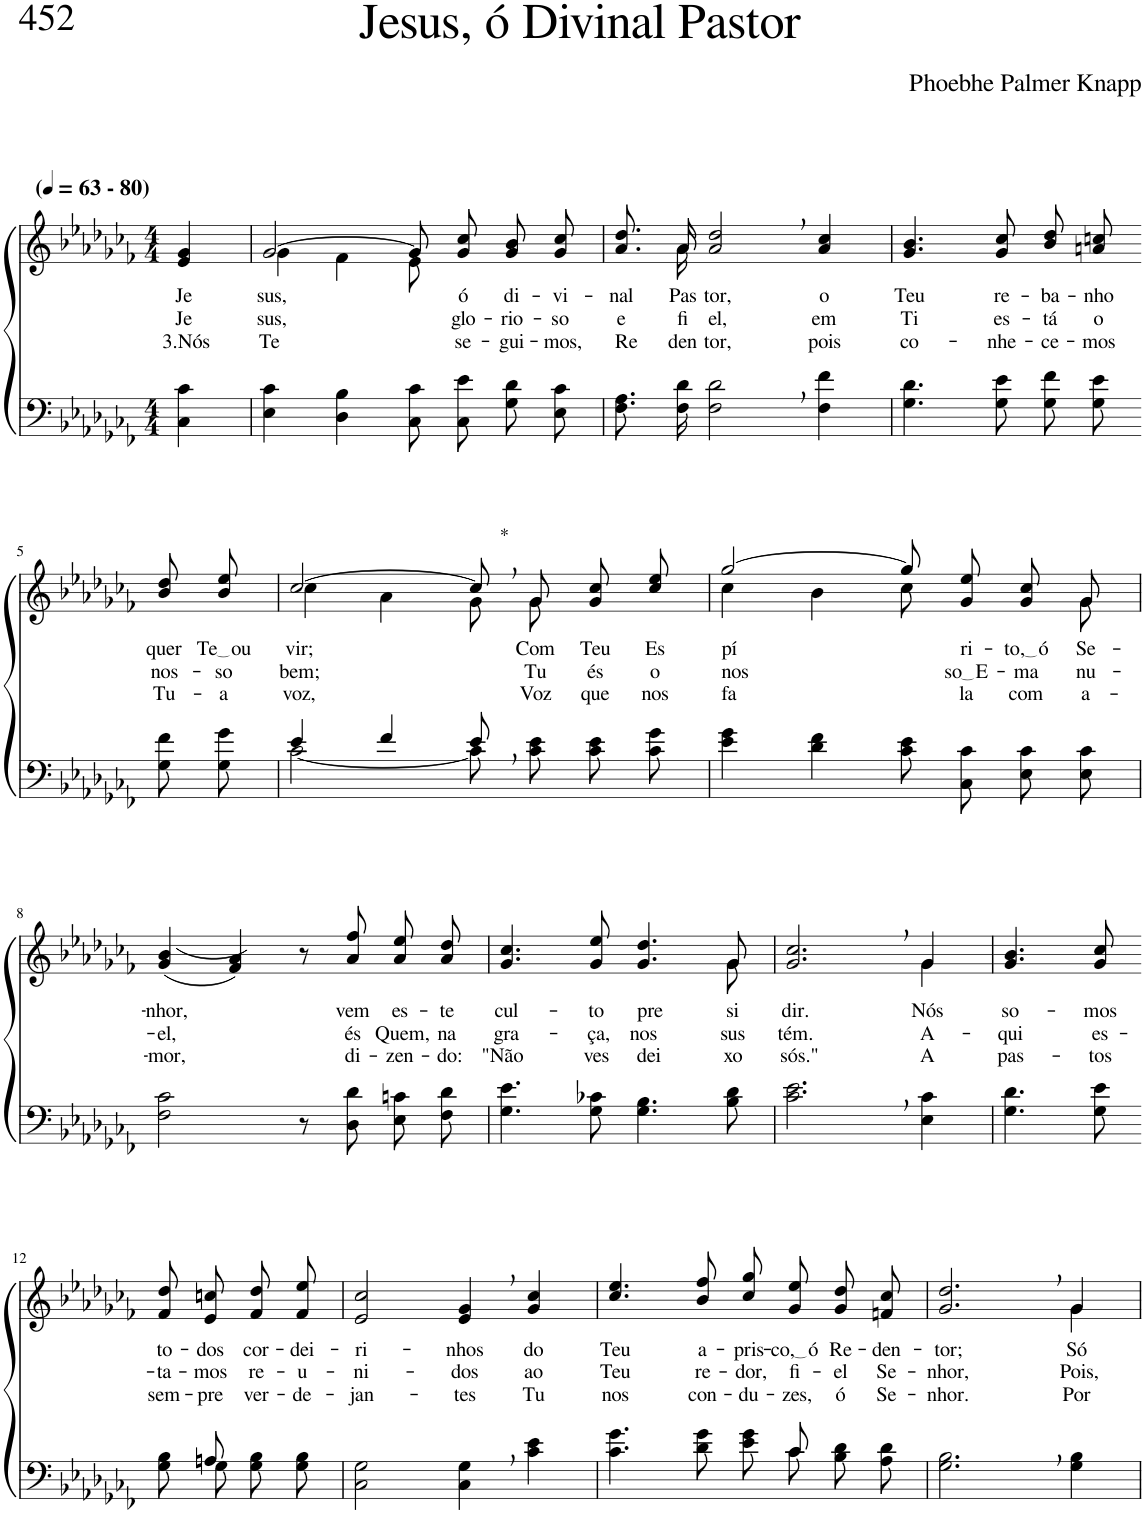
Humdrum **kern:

**kern	**kern	**text	**text	**text
*part2	*part1	*part1	*part1	*part1
*staff2	*staff1	*staff1	*staff1	*staff1
*I"Parte III e IV	*I"Parte I e II	*	*	*
*clefF4	*clefG2	*	*	*
*Trd2c3	*Trd2c3	*	*	*
*k[b-e-a-d-g-c-f-]	*k[b-e-a-d-g-c-f-]	*	*	*
*M4/4	*M4/4	*	*	*
*MM63	*MM63	*	*	*
=1	=1	=1	=1	=1
!	!LO:TX:a:B:t=(	!	!	!
!	!LO:TX:a:B:t=- 80)	!	!	!
!	!	!LO:LY:b	!LO:LY:b	!LO:LY:b
4C-\ 4c-\	4e-/ 4g-/	Je-	Je-	3.Nós
=2	=2	=2	=2	=2
*	*^	*	*	*
!	!	!	!LO:LY:b	!LO:LY:b	!LO:LY:b
4E-\ 4c-\	[2g-/	4g-\	-sus,	-sus,	Te
4D-\ 4B-\	.	4f-\	.	.	.
8C-\ 8c-\L	8g-/L]	8e-\	.	.	.
!	!	!	!LO:LY:b	!LO:LY:b	!LO:LY:b
8C-\ 8e-\J	8g-/ 8cc-/J	4.ryy	ó	glo-	se-
!	!	!	!LO:LY:b	!LO:LY:b	!LO:LY:b
8G-\ 8d-\L	8g-/ 8b-/L	.	di-	-rio-	-gui-
!	!	!	!LO:LY:b	!LO:LY:b	!LO:LY:b
8E-\ 8c-\J	8g-/ 8cc-/J	.	-vi-	-so	-mos,
=3	=3	=3	=3	=3	=3
!	!	!	!LO:LY:b	!LO:LY:b	!LO:LY:b
8.F-\ 8.A-\L	8.a-/ 8.dd-/L	8.ryy	-nal	e	Re-
!	!	!	!LO:LY:b	!LO:LY:b	!LO:LY:b
16F-\ 16d-\Jk	16a-/Jk	16a-\	Pas-	fi-	-den-
!	!	!	!LO:LY:b	!LO:LY:b	!LO:LY:b
2F-\, 2d-\,	2a-/, 2dd-/,	2.ryy	-tor,	el,	-tor,
!	!	!	!LO:LY:b	!LO:LY:b	!LO:LY:b
4F-\ 4f-\	4a-/ 4cc-/	.	o	em	pois
*	*v	*v	*	*	*
=4	=4	=4	=4	=4
!	!	!LO:LY:b	!LO:LY:b	!LO:LY:b
4.G-\ 4.d-\	4.g-/ 4.b-/	Teu	Ti	co-
!	!	!LO:LY:b	!LO:LY:b	!LO:LY:b
8G-\ 8e-\	8g-/ 8cc-/	re-	es-	-nhe-
!	!	!LO:LY:b	!LO:LY:b	!LO:LY:b
8G-\ 8f-\L	8b-\ 8dd-\L	-ba-	-tá	-ce-
!	!	!LO:LY:b	!LO:LY:b	!LO:LY:b
8G-\ 8e-\J	8an\ 8ccn\J	-nho	o	-mos
!!LO:LB:g=z
=5-	=5-	=5-	=5-	=5-
!	!	!LO:LY:b	!LO:LY:b	!LO:LY:b
8G-\ 8f-\L	8b-\ 8dd-\L	quer	nos-	Tu-
!	!	!LO:LY:b	!LO:LY:b	!LO:LY:b
8G-\ 8g-\J	8b-\ 8ee-\J	Te ou	-so	-a
=6	=6	=6	=6	=6
*^	*^	*	*	*
!	!	!	!	!LO:LY:b	!LO:LY:b	!LO:LY:b
4e-/	[2c-\	[2cc-/	4cc-\	vir;	-bem;	voz,
4f-/	.	.	4a-\	.	.	.
!	!	!LO:TX:a:t=*	!	!	!	!
8e-,/	8c-\L]	8cc-,/L]	8g-\L	.	.	.
!	!	!	!	!LO:LY:b	!LO:LY:b	!LO:LY:b
8ryy	8c-\ 8e-\J	8g-/J	8g-\J	Com	Tu	-Voz
!	!	!	!	!LO:LY:b	!LO:LY:b	!LO:LY:b
4ryy	8c-\ 8e-\L	8g-\ 8cc-\L	4ryy	Teu	és	que
!	!	!	!	!LO:LY:b	!LO:LY:b	!LO:LY:b
.	8c-\ 8g-\J	8cc-\ 8ee-\J	.	Es-	o	nos
=7	=7	=7	=7	=7	=7	=7
!	!	!	!	!LO:LY:b	!LO:LY:b	!LO:LY:b
*v	*v	*	*	*	*	*
4e-\ 4g-\	[2gg-/	4cc-\	-pí-	nos-	fa-
4d-\ 4f-\	.	4b-\	.	.	.
8c-\ 8e-\L	8gg-\L]	8cc-\L	.	.	.
!	!	!	!LO:LY:b	!LO:LY:b	!LO:LY:b
8C-\ 8c-\J	8g-\ 8ee-\J	4ryy	-ri-	so E	-la
!	!	!	!LO:LY:b	!LO:LY:b	!LO:LY:b
8E-\ 8c-\L	8g-/ 8cc-/L	.	to, ó	-ma-	com
!	!	!	!LO:LY:b	!LO:LY:b	!LO:LY:b
8E-\ 8c-\J	8g-/J	8g-\J	Se-	-nu-	a-
!!LO:LB:g=z
=8	=8	=8	=8	=8	=8
!	!	!	!LO:LY:b	!LO:LY:b	!LO:LY:b
*	*v	*v	*	*	*
2F-\ 2c-\	((4g-/ 4b-/	-nhor,	el,	-mor,
.	4f-/ 4a-/))	.	.	.
8r	8r	.	.	.
!	!	!LO:LY:b	!LO:LY:b	!LO:LY:b
8D-\ 8d-\	8a-/ 8ff-/	vem	és	di-
!	!	!LO:LY:b	!LO:LY:b	!LO:LY:b
8E-\ 8cn\L	8a-\ 8ee-\L	es-	Quem,	-zen-
!	!	!LO:LY:b	!LO:LY:b	!LO:LY:b
8F-\ 8d-\J	8a-\ 8dd-\J	-te	na	-do:
=9	=9	=9	=9	=9
!	!	!LO:LY:b	!LO:LY:b	!LO:LY:b
*	*^	*	*	*
4.G-\ 4.e-\	4.g-/ 4.cc-/	2..ryy	cul-	gra-	"Não
!	!	!	!LO:LY:b	!LO:LY:b	!LO:LY:b
8G-\ 8c-X\	8g-/ 8ee-/	.	-to	-ça,	ves
!	!	!	!LO:LY:b	!LO:LY:b	!LO:LY:b
4.G-\ 4.B-\	4.g-/ 4.dd-/	.	pre-	nos	dei-
!	!	!	!LO:LY:b	!LO:LY:b	!LO:LY:b
8B-\ 8d-\	8g-/	8g-\	-si-	-sus-	-xo
=10	=10	=10	=10	=10	=10
!	!	!	!LO:LY:b	!LO:LY:b	!LO:LY:b
2.c-\, 2.e-\,	2.g-/, 2.cc-/,	2.ryy	-dir.	-tém.	sós."
!	!	!	!LO:LY:b	!LO:LY:b	!LO:LY:b
4E-\ 4c-\	4g-/	4g-\	Nós	A-	A
=11	=11	=11	=11	=11	=11
!	!	!	!LO:LY:b	!LO:LY:b	!LO:LY:b
*	*v	*v	*	*	*
4.G-\ 4.d-\	4.g-/ 4.b-/	so-	-qui	pas-
!	!	!LO:LY:b	!LO:LY:b	!LO:LY:b
8G-\ 8e-\	8g-/ 8cc-/	-mos	es-	-tos
!!LO:LB:g=z
=12-	=12-	=12-	=12-	=12-
*^	*	*	*	*
!	!	!	!LO:LY:b	!LO:LY:b	!LO:LY:b
8ryy	8G-\ 8B-\L	8f-/ 8dd-/L	to-	-ta-	sem-
!	!	!	!LO:LY:b	!LO:LY:b	!LO:LY:b
8An/	8G-\J	8e-/ 8ccn/J	-dos	-mos	-pre
!	!	!	!LO:LY:b	!LO:LY:b	!LO:LY:b
4ryy	8G-\ 8B-\L	8f-\ 8dd-\L	cor-	re-	ver-
!	!	!	!LO:LY:b	!LO:LY:b	!LO:LY:b
.	8G-\ 8B-\J	8f-\ 8ee-\J	-dei-	-u-	-de-
=13	=13	=13	=13	=13	=13
!	!	!	!LO:LY:b	!LO:LY:b	!LO:LY:b
*v	*v	*	*	*	*
2C-\ 2G-\	2e-/ 2cc-/	-ri-	-ni-	-jan-
!	!	!LO:LY:b	!LO:LY:b	!LO:LY:b
4C-\, 4G-\,	4e-/, 4g-/,	-nhos	-dos	-tes
!	!	!LO:LY:b	!LO:LY:b	!LO:LY:b
4c-\ 4e-\	4g-/ 4cc-/	do	ao	Tu
=14	=14	=14	=14	=14
*^	*	*	*	*
!	!	!	!LO:LY:b	!LO:LY:b	!LO:LY:b
4.c-\ 4.g-\	8ryy	4.cc-/ 4.ee-/	Teu	Teu	nos
!	!	!	!LO:LY:b	!LO:LY:b	!LO:LY:b
*v	*v	*	*	*	*
8d-\ 8g-\	8b-/ 8ff-/	a-	re-	con-
!	!	!LO:LY:b	!LO:LY:b	!LO:LY:b
8e-\ 8g-\L	8cc-\ 8gg-\L	-pris-	-dor,	-du-
*^	*	*	*	*
!	!	!	!LO:LY:b	!LO:LY:b	!LO:LY:b
8c-\J	8c-/	8g-\ 8ee-\J	co, ó	fi-	-zes,
!	!	!	!LO:LY:b	!LO:LY:b	!LO:LY:b
8B-\ 8d-\L	4ryy	8g-/ 8dd-/L	Re-	-el	ó
!	!	!	!LO:LY:b	!LO:LY:b	!LO:LY:b
8A-\ 8d-\J	.	8fn/ 8cc-/J	-den-	Se-	Se-
*v	*v	*	*	*	*
=15	=15	=15	=15	=15
!	!	!LO:LY:b	!LO:LY:b	!LO:LY:b
*	*^	*	*	*
2.G-\, 2.B-\,	2.g-/, 2.dd-/,	2.ryy	-tor;	-nhor,	-nhor.
!	!	!	!LO:LY:b	!LO:LY:b	!LO:LY:b
4G-\ 4B-\	4g-/	4g-\	Só	Pois,	Por
*	*v	*v	*	*	*
=	=	=	=	=
*-	*-	*-	*-	*-
